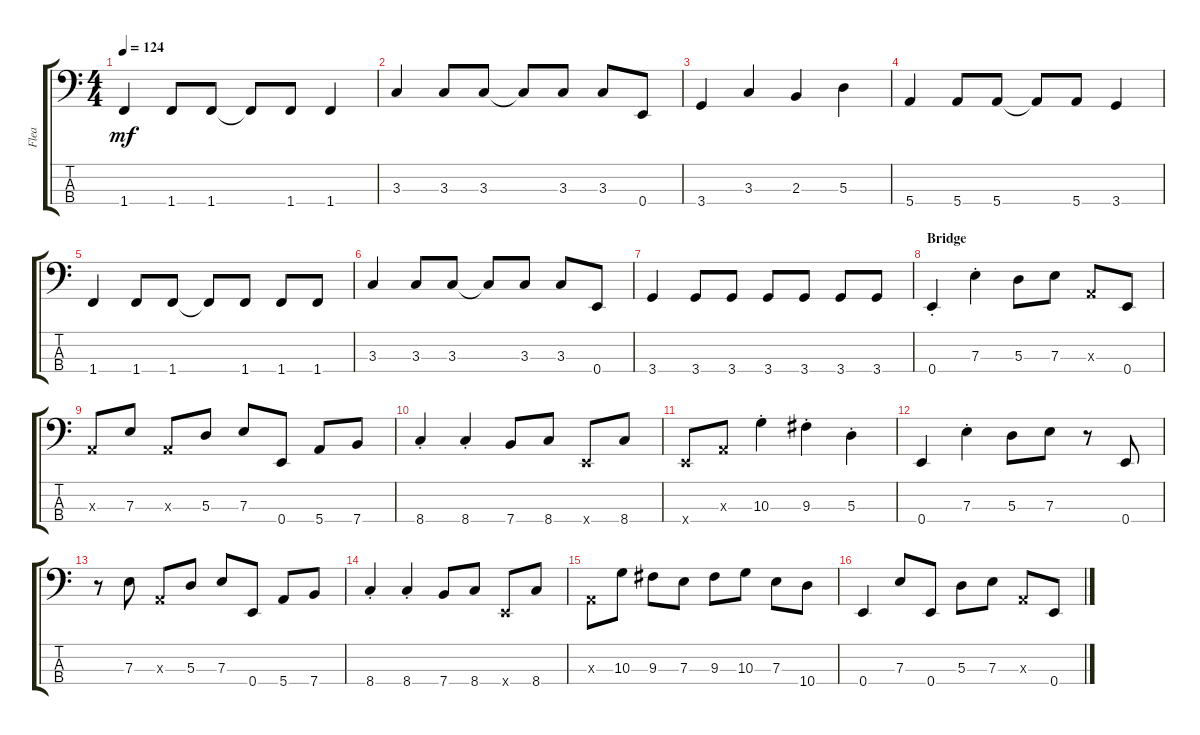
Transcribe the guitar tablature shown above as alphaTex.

\track ("Flea " "Flea ") {instrument electricbassfinger}
\staff {score tabs}
\tuning (G2 D2 A1 E1) {hide}
\ts (4 4)
\tempo 124
\clef f4
\ks c
1.4.4{dy mf} 1.4.8 1.4.8 1.4{t}.8 1.4.8 1.4.4 |
3.3.4 3.3.8 3.3.8 3.3{t}.8 3.3.8 3.3.8 0.4.8 |
3.4.4 3.3.4 2.3.4 5.3.4 |
5.4.4 5.4.8 5.4.8 5.4{t}.8 5.4.8 3.4.4 |
1.4.4 1.4.8 1.4.8 1.4{t}.8 1.4.8 1.4.8 1.4.8 |
3.3.4 3.3.8 3.3.8 3.3{t}.8 3.3.8 3.3.8 0.4.8 |
3.4.4 3.4.8 3.4.8 3.4.8 3.4.8 3.4.8 3.4.8 |
\section ("" "Bridge")
0.4{st}.4 7.3{st}.4 5.3.8 7.3.8 0.3{x}.8 0.4.8 |
0.3{x}.8 7.3.8 0.3{x}.8 5.3.8 7.3.8 0.4.8 5.4.8 7.4.8 |
8.4{st}.4 8.4{st}.4 7.4.8 8.4.8 0.4{x}.8 8.4.8 |
0.4{x}.8 0.3{x}.8 10.3{st}.4 9.3{st}.4 5.3{st}.4 |
0.4.4 7.3{st}.4 5.3.8 7.3.8 r.8 0.4.8 |
r.8 7.3.8 0.3{x}.8 5.3.8 7.3.8 0.4.8 5.4.8 7.4.8 |
8.4{st}.4 8.4{st}.4 7.4.8 8.4.8 0.4{x}.8 8.4.8 |
0.3{x}.8 10.3.8 9.3.8 7.3.8 9.3.8 10.3.8 7.3.8 10.4.8 |
0.4.4 7.3.8 0.4.8 5.3.8 7.3.8 0.3{x}.8 0.4.8
